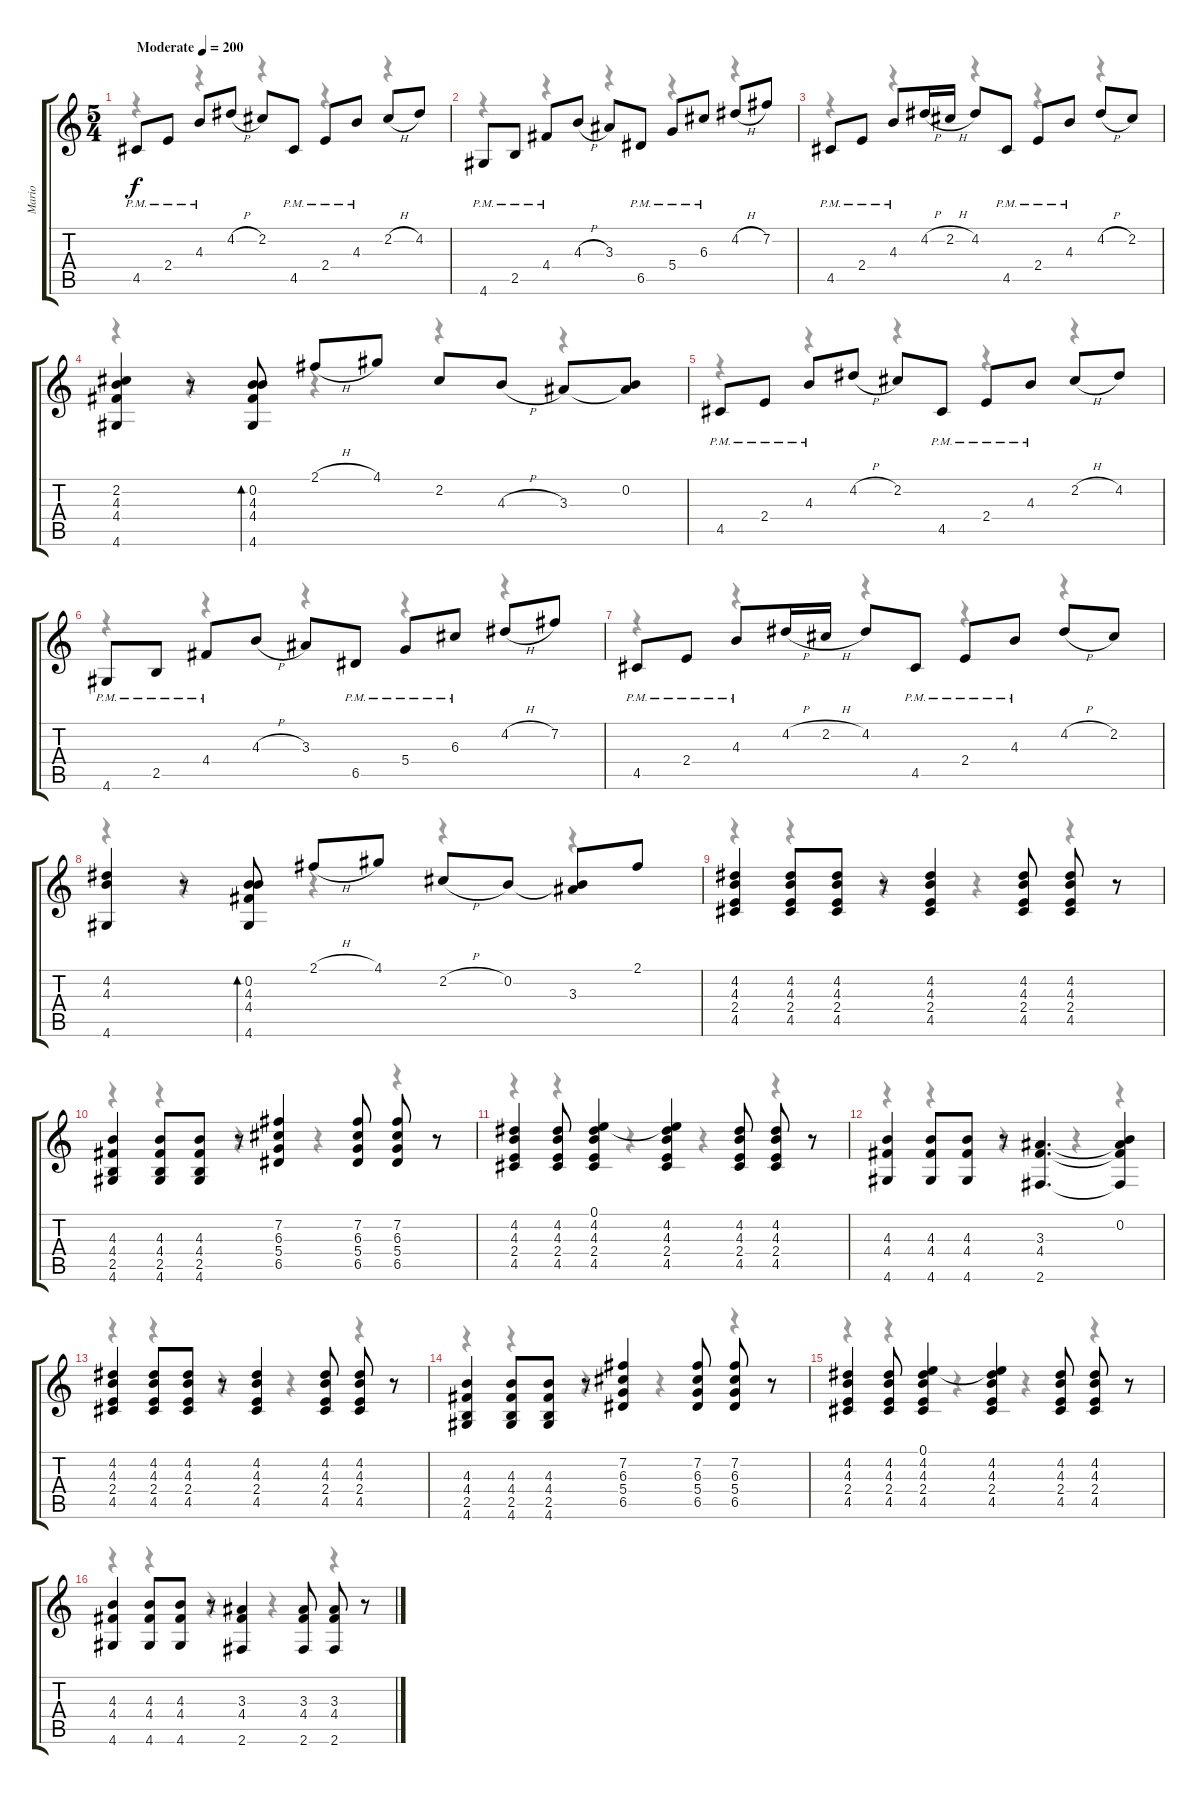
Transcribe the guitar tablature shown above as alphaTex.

\track ("Mario" "Mario") {instrument overdrivenguitar}
\staff {score tabs}
\tuning (E4 B3 G3 D3 A2 E2) {hide}
\voice
\ts (5 4)
\tempo (200 "Moderate")
\clef g2
\ks c
4.5{pm}.8{dy f instrument overdrivenguitar} 2.4{pm}.8 4.3{pm}.8 4.2{h}.8 2.2.8 4.5{pm}.8 2.4{pm}.8 4.3{pm}.8 2.2{h}.8 4.2.8 |
4.6{pm}.8 2.5{pm}.8 4.4{pm}.8 4.3{h}.8 3.3.8 6.5{pm}.8 5.4{pm}.8 6.3{pm}.8 4.2{h}.8 7.2.8 |
4.5{pm}.8 2.4{pm}.8 4.3{pm}.8 4.2{h}.16 2.2{h}.16 4.2.8 4.5{pm}.8 2.4{pm}.8 4.3{pm}.8 4.2{h}.8 2.2.8 |
(2.2 4.3 4.4 4.6).4 r.8 (0.2 4.3 4.4 4.6).8{bd 480} 2.1{h}.8 4.1.8 2.2.8 4.3{h}.8 3.3.8 (0.2 3.3{t}).8 |
4.5{pm}.8 2.4{pm}.8 4.3{pm}.8 4.2{h}.8 2.2.8 4.5{pm}.8 2.4{pm}.8 4.3{pm}.8 2.2{h}.8 4.2.8 |
4.6{pm}.8 2.5{pm}.8 4.4{pm}.8 4.3{h}.8 3.3.8 6.5{pm}.8 5.4{pm}.8 6.3{pm}.8 4.2{h}.8 7.2.8 |
4.5{pm}.8 2.4{pm}.8 4.3{pm}.8 4.2{h}.16 2.2{h}.16 4.2.8 4.5{pm}.8 2.4{pm}.8 4.3{pm}.8 4.2{h}.8 2.2.8 |
(4.2 4.3 4.6).4 r.8 (0.2 4.3 4.4 4.6).8{bd 480} 2.1{h}.8 4.1.8 2.2{h}.8 0.2.8 (0.2{t} 3.3).8 2.1.8 |
(4.2 4.3 2.4 4.5).4 (4.2 4.3 2.4 4.5).8 (4.2 4.3 2.4 4.5).8 r.8 (4.2 4.3 2.4 4.5).4 (4.2 4.3 2.4 4.5).8 (4.2 4.3 2.4 4.5).8 r.8 |
(4.3 4.4 2.5 4.6).4 (4.3 4.4 2.5 4.6).8 (4.3 4.4 2.5 4.6).8 r.8 (7.2 6.3 5.4 6.5).4 (7.2 6.3 5.4 6.5).8 (7.2 6.3 5.4 6.5).8 r.8 |
(4.2 4.3 2.4 4.5).4 (4.2 4.3 2.4 4.5).8 (0.1 4.2 4.3 2.4 4.5).4 (0.1{t} 4.2 4.3 2.4 4.5).4 (4.2 4.3 2.4 4.5).8 (4.2 4.3 2.4 4.5).8 r.8 |
(4.3 4.4 4.6).4 (4.3 4.4 4.6).8 (4.3 4.4 4.6).8 r.8 (3.3 4.4 2.6).4{d} (0.2 3.3{t} 4.4{t} 2.6{t}).4 |
(4.2 4.3 2.4 4.5).4 (4.2 4.3 2.4 4.5).8 (4.2 4.3 2.4 4.5).8 r.8 (4.2 4.3 2.4 4.5).4 (4.2 4.3 2.4 4.5).8 (4.2 4.3 2.4 4.5).8 r.8 |
(4.3 4.4 2.5 4.6).4 (4.3 4.4 2.5 4.6).8 (4.3 4.4 2.5 4.6).8 r.8 (7.2 6.3 5.4 6.5).4 (7.2 6.3 5.4 6.5).8 (7.2 6.3 5.4 6.5).8 r.8 |
(4.2 4.3 2.4 4.5).4 (4.2 4.3 2.4 4.5).8 (0.1 4.2 4.3 2.4 4.5).4 (0.1{t} 4.2 4.3 2.4 4.5).4 (4.2 4.3 2.4 4.5).8 (4.2 4.3 2.4 4.5).8 r.8 |
(4.3 4.4 4.6).4 (4.3 4.4 4.6).8 (4.3 4.4 4.6).8 r.8 (3.3 4.4 2.6).4 (3.3 4.4 2.6).8 (3.3 4.4 2.6).8 r.8
\voice
\clef g2
\ottava regular
\simile none
\ks c
r.4{dy f} r.4 r.4 r.4 r.4 |
r.4 r.4 r.4 r.4 r.4 |
r.4 r.4 r.4 r.4 r.4 |
r.4 r.4 r.4 r.4 r.4 |
r.4 r.4 r.4 r.4 r.4 |
r.4 r.4 r.4 r.4 r.4 |
r.4 r.4 r.4 r.4 r.4 |
r.4 r.4 r.4 r.4 r.4 |
r.4 r.4 r.4 r.4 r.4 |
r.4 r.4 r.4 r.4 r.4 |
r.4 r.4 r.4 r.4 r.4 |
r.4 r.4 r.4 r.4 r.4 |
r.4 r.4 r.4 r.4 r.4 |
r.4 r.4 r.4 r.4 r.4 |
r.4 r.4 r.4 r.4 r.4 |
r.4 r.4 r.4 r.4 r.4
